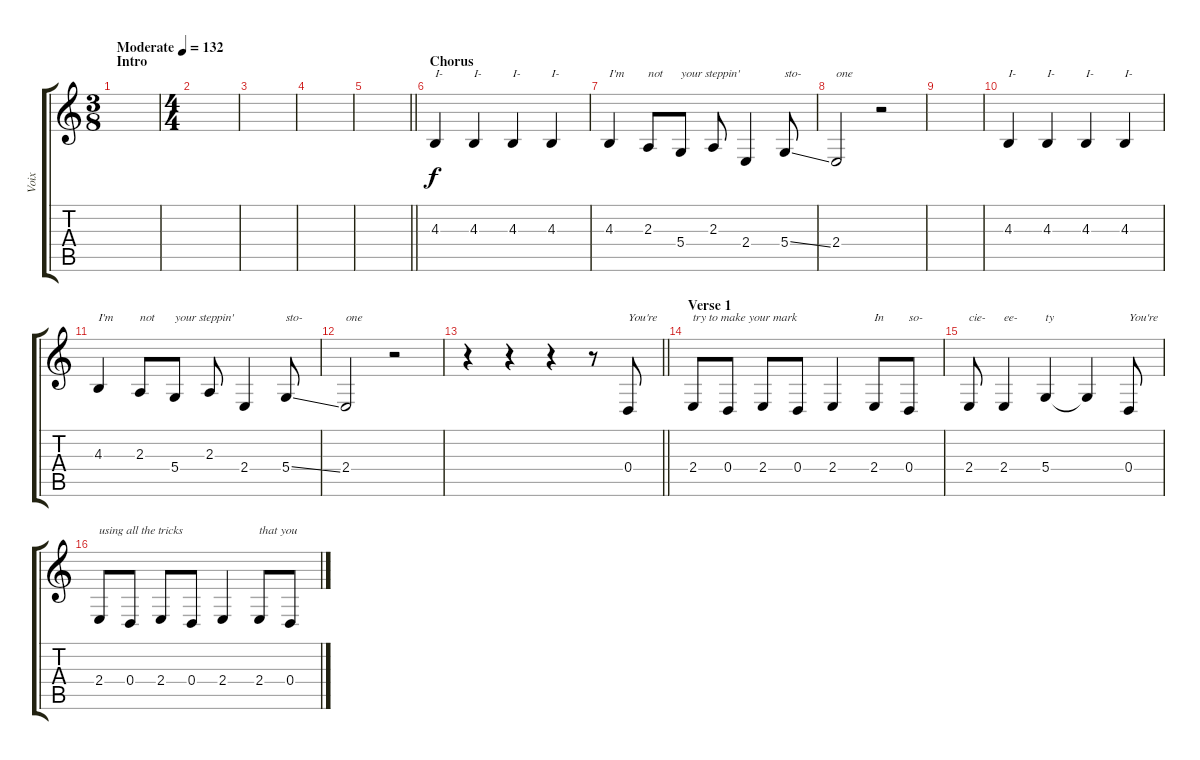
\track ("Voix" "Voix") {instrument tenorsax}
\staff {score tabs}
\tuning (E4 B3 G3 D3 A2 E2) {hide}
\ts (3 8)
\section ("" "Intro")
\tempo (132 "Moderate")
\clef g2
\ks c
|
\ts (4 4)
|
|
|
\barLineRight lightlight
|
\section ("" "Chorus")
4.3.4{txt "I-"} 4.3.4{txt "I-"} 4.3.4{txt "I-"} 4.3.4{txt "I-"} |
4.3.4{txt "I'm"} 2.3.8{txt "not"} 5.4.8{txt "your steppin'"} 2.3.8 2.4.4 5.4{ss}.8{txt "sto-"} |
2.4.2{txt "one"} r.2 |
|
4.3.4{txt "I-"} 4.3.4{txt "I-"} 4.3.4{txt "I-"} 4.3.4{txt "I-"} |
4.3.4{txt "I'm"} 2.3.8{txt "not"} 5.4.8{txt "your steppin'"} 2.3.8 2.4.4 5.4{ss}.8{txt "sto-"} |
2.4.2{txt "one"} r.2 |
\barLineRight lightlight
r.4 r.4 r.4 r.8 0.4.8{txt "You're"} |
\section ("" "Verse 1")
2.4.8{txt "try to make your mark"} 0.4.8 2.4.8 0.4.8 2.4.4 2.4.8{txt "In"} 0.4.8{txt "so-"} |
2.4.8{txt "cie-"} 2.4.4{txt "ee-"} 5.4.4{txt "ty"} 5.4{t}.4 0.4.8{txt "You're"} |
2.4.8{txt "using all the tricks"} 0.4.8 2.4.8 0.4.8 2.4.4 2.4.8{txt "that you"} 0.4.8
